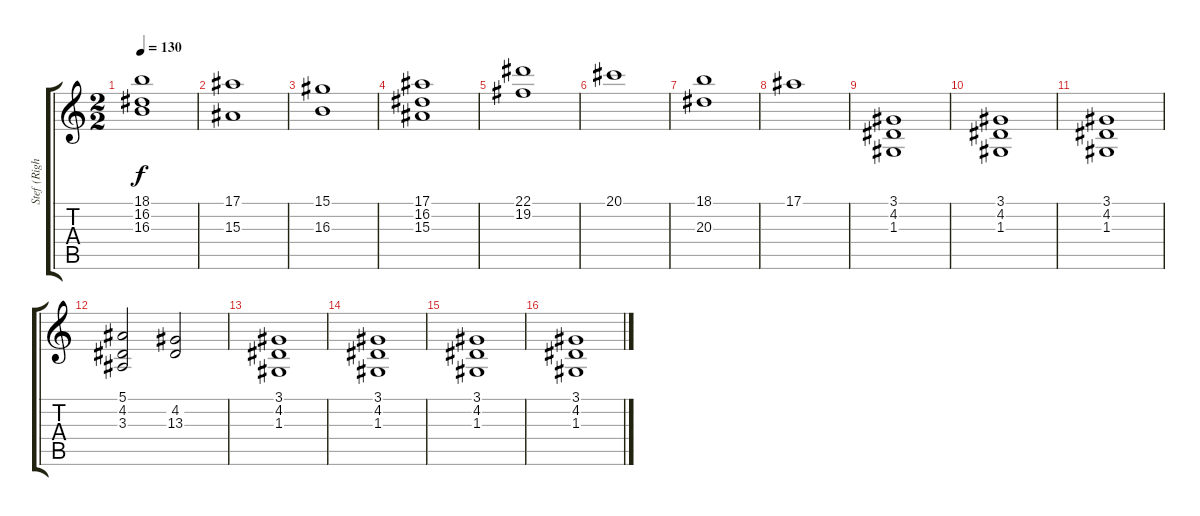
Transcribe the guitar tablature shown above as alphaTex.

\track ("Stef (Right Hand)" "Stef (Righ") {instrument acousticgrandpiano}
\staff {score tabs}
\tuning (F4 B3 G3 D3 A2 E2) {hide}
\ts (2 2)
\tempo 130
\clef g2
\ks c
(18.1 16.2 16.3).1{dy f} |
(17.1 15.3).1 |
(15.1 16.3).1 |
(17.1 16.2 15.3).1 |
(22.1 19.2).1 |
20.1.1 |
(18.1 20.3).1 |
17.1.1 |
(3.1 4.2 1.3).1 |
(3.1 4.2 1.3).1 |
(3.1 4.2 1.3).1 |
(5.1 4.2 3.3).2 (4.2 13.3).2 |
(3.1 4.2 1.3).1 |
(3.1 4.2 1.3).1 |
(3.1 4.2 1.3).1 |
(3.1 4.2 1.3).1
